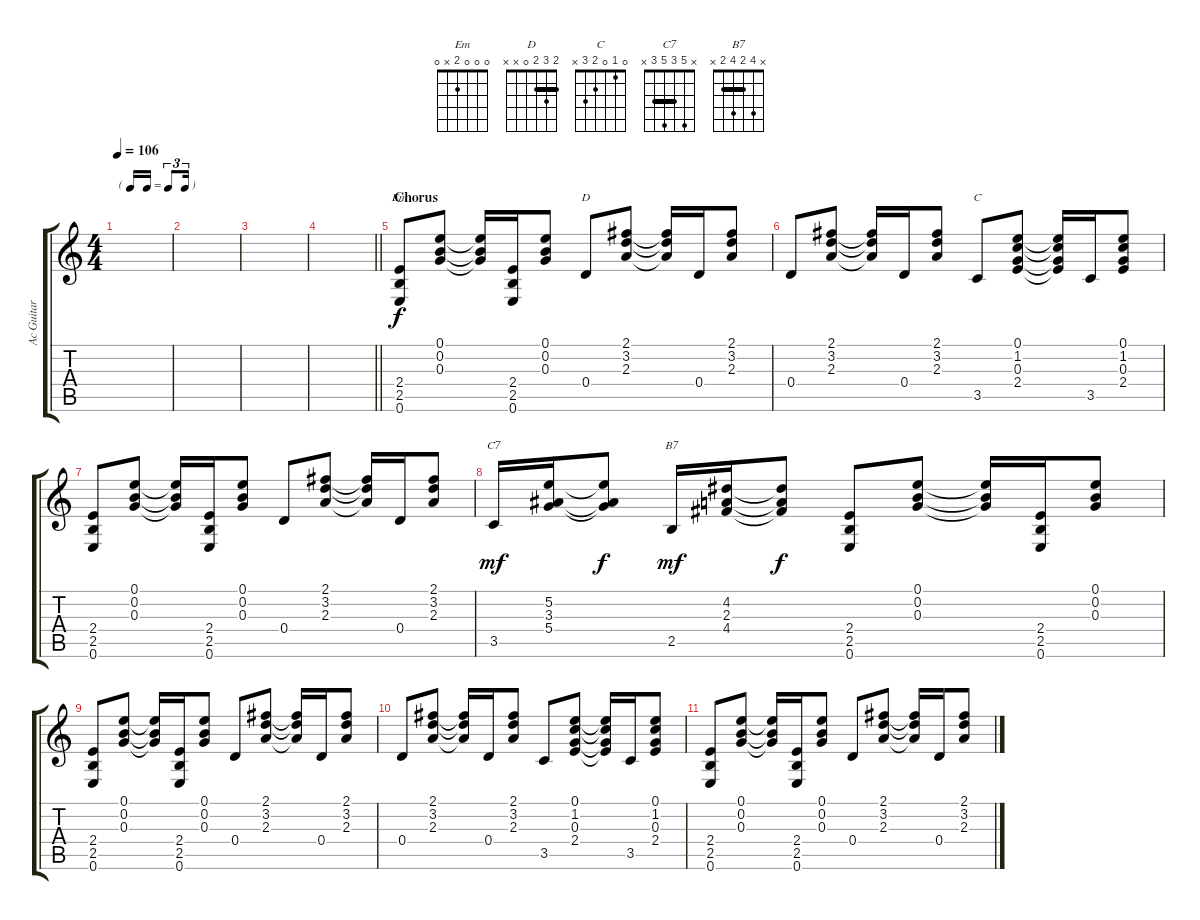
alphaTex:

\track ("Ac Guitar (Amp)" "Ac Guitar ") {instrument electricguitarclean}
\staff {score tabs}
\tuning (E4 B3 G3 D3 A2 E2) {hide}
\chord ("Em" 0 0 0 2 x 0)
\chord ("D" 2 3 2 0 x x) {barre 2}
\chord ("C" 0 1 0 2 3 x)
\chord ("C7" x 5 3 5 3 x) {barre 3}
\chord ("B7" x 4 2 4 2 x) {barre 2}
\ts (4 4)
\tf triplet16th
\tempo 106
\clef g2
\ks c
|
|
|
\barLineRight lightlight
|
\section ("" "Chorus")
(2.4 2.5 0.6).8{ch "Em" dy f} (0.1 0.2 0.3).8 (0.1{t} 0.2{t} 0.3{t}).16 (2.4 2.5 0.6).16 (0.1 0.2 0.3).8 0.4.8{ch "D"} (2.1 3.2 2.3).8 (2.1{t} 3.2{t} 2.3{t}).16 0.4.16 (2.1 3.2 2.3).8 |
0.4.8 (2.1 3.2 2.3).8 (2.1{t} 3.2{t} 2.3{t}).16 0.4.16 (2.1 3.2 2.3).8 3.5.8{ch "C"} (0.1 1.2 0.3 2.4).8 (0.1{t} 1.2{t} 0.3{t} 2.4{t}).16 3.5.16 (0.1 1.2 0.3 2.4).8 |
(2.4 2.5 0.6).8 (0.1 0.2 0.3).8 (0.1{t} 0.2{t} 0.3{t}).16 (2.4 2.5 0.6).16 (0.1 0.2 0.3).8 0.4.8 (2.1 3.2 2.3).8 (2.1{t} 3.2{t} 2.3{t}).16 0.4.16 (2.1 3.2 2.3).8 |
3.5.16{ch "C7" dy mf} (5.2 3.3 5.4).16 (5.2{t} 3.3{t} 5.4{t}).8{dy f} 2.5.16{ch "B7" dy mf} (4.2 2.3 4.4).16 (4.2{t} 2.3{t} 4.4{t}).8{dy f} (2.4 2.5 0.6).8 (0.1 0.2 0.3).8 (0.1{t} 0.2{t} 0.3{t}).16 (2.4 2.5 0.6).16 (0.1 0.2 0.3).8 |
(2.4 2.5 0.6).8 (0.1 0.2 0.3).8 (0.1{t} 0.2{t} 0.3{t}).16 (2.4 2.5 0.6).16 (0.1 0.2 0.3).8 0.4.8 (2.1 3.2 2.3).8 (2.1{t} 3.2{t} 2.3{t}).16 0.4.16 (2.1 3.2 2.3).8 |
0.4.8 (2.1 3.2 2.3).8 (2.1{t} 3.2{t} 2.3{t}).16 0.4.16 (2.1 3.2 2.3).8 3.5.8 (0.1 1.2 0.3 2.4).8 (0.1{t} 1.2{t} 0.3{t} 2.4{t}).16 3.5.16 (0.1 1.2 0.3 2.4).8 |
(2.4 2.5 0.6).8 (0.1 0.2 0.3).8 (0.1{t} 0.2{t} 0.3{t}).16 (2.4 2.5 0.6).16 (0.1 0.2 0.3).8 0.4.8 (2.1 3.2 2.3).8 (2.1{t} 3.2{t} 2.3{t}).16 0.4.16 (2.1 3.2 2.3).8
